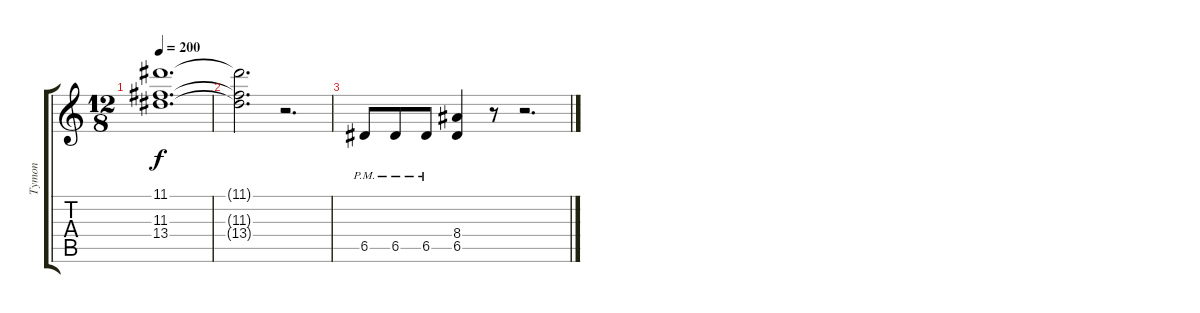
\track ("Tymon" "Tymon") {instrument distortionguitar}
\staff {score tabs}
\tuning (E4 B3 G3 D3 A2 E2) {hide}
\ts (12 8)
\tempo 200
\clef g2
\ks c
(11.1{t} 11.3{t} 13.4{t}).1{d dy f} |
(11.1{t} 11.3{t} 13.4{t}).2{d} r.2{d} |
6.5{pm}.8 6.5{pm}.8 6.5{pm}.8 (8.4 6.5).4 r.8 r.2{d}
